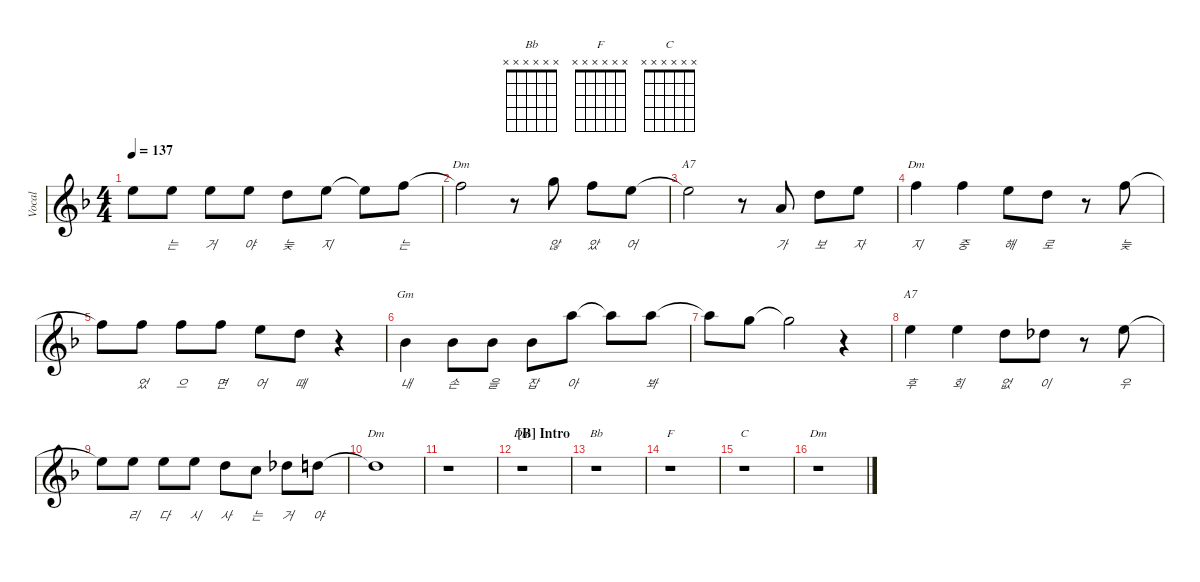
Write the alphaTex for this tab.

\defaultSystemsLayout 4
\hideDynamics
\bracketExtendMode nobrackets
\track ("Singer" "Vocal") {defaultSystemsLayout 4 instrument voiceoohs}
\staff {score}
\tuning (E4 B3 G3 D3 A2 E2)
\chord ("Dm" x x x x x x)
\chord ("Bb" x x x x x x)
\chord ("F" x x x x x x)
\chord ("C" x x x x x x)
\chord ("Gm" 6 x x x x x) {firstfret 6 showdiagram false showfingering false}
\chord ("A7" 12 x x x x x) {firstfret 12 showdiagram false showfingering false}
\chord ("Dm" 13 x x x x x) {firstfret 13 showdiagram false showfingering false}
\chord ("Dm" 10 x x x x x) {firstfret 10 showdiagram false showfingering false}
\ts (4 4)
\tempo 137
\clef g2
\ks f
12.1{t acc forcenatural}.8{dy mf} 12.1{acc forcenatural}.8{lyrics (0 "는") lyrics (1 "") lyrics (2 "") lyrics (3 "") lyrics (4 "")} 12.1{acc forcenatural}.8{lyrics (0 "거") lyrics (1 "") lyrics (2 "") lyrics (3 "") lyrics (4 "")} 12.1{acc forcenatural}.8{lyrics (0 "야") lyrics (1 "") lyrics (2 "") lyrics (3 "") lyrics (4 "")} 10.1{acc forcenatural}.8{lyrics (0 "늦") lyrics (1 "") lyrics (2 "") lyrics (3 "") lyrics (4 "")} 12.1{acc forcenatural}.8{lyrics (0 "지") lyrics (1 "") lyrics (2 "") lyrics (3 "") lyrics (4 "")} 12.1{t acc forcenatural}.8 13.1{acc forcenatural}.8{lyrics (0 "는") lyrics (1 "") lyrics (2 "") lyrics (3 "") lyrics (4 "")} |
13.1{t acc forcenatural}.2{ch "Dm"} r.8 15.1{acc forcenatural}.8{lyrics (0 "않") lyrics (1 "") lyrics (2 "") lyrics (3 "") lyrics (4 "")} 13.1{acc forcenatural}.8{lyrics (0 "았") lyrics (1 "") lyrics (2 "") lyrics (3 "") lyrics (4 "")} 12.1{acc forcenatural}.8{lyrics (0 "어") lyrics (1 "") lyrics (2 "") lyrics (3 "") lyrics (4 "")} |
12.1{t acc forcenatural}.2{ch "A7"} r.8 5.1{acc forcenatural}.8{lyrics (0 "가") lyrics (1 "") lyrics (2 "") lyrics (3 "") lyrics (4 "")} 10.1{acc forcenatural}.8{lyrics (0 "보") lyrics (1 "") lyrics (2 "") lyrics (3 "") lyrics (4 "")} 12.1{acc forcenatural}.8{lyrics (0 "자") lyrics (1 "") lyrics (2 "") lyrics (3 "") lyrics (4 "")} |
13.1{acc forcenatural}.4{ch "Dm" lyrics (0 "지") lyrics (1 "") lyrics (2 "") lyrics (3 "") lyrics (4 "")} 13.1{acc forcenatural}.4{lyrics (0 "중") lyrics (1 "") lyrics (2 "") lyrics (3 "") lyrics (4 "")} 12.1{acc forcenatural}.8{lyrics (0 "해") lyrics (1 "") lyrics (2 "") lyrics (3 "") lyrics (4 "")} 10.1{acc forcenatural}.8{lyrics (0 "로") lyrics (1 "") lyrics (2 "") lyrics (3 "") lyrics (4 "")} r.8 13.1{acc forcenatural}.8{lyrics (0 "늦") lyrics (1 "") lyrics (2 "") lyrics (3 "") lyrics (4 "")} |
13.1{t acc forcenatural}.8 13.1{acc forcenatural}.8{lyrics (0 "었") lyrics (1 "") lyrics (2 "") lyrics (3 "") lyrics (4 "")} 13.1{acc forcenatural}.8{lyrics (0 "으") lyrics (1 "") lyrics (2 "") lyrics (3 "") lyrics (4 "")} 13.1{acc forcenatural}.8{lyrics (0 "면") lyrics (1 "") lyrics (2 "") lyrics (3 "") lyrics (4 "")} 12.1{acc forcenatural}.8{lyrics (0 "어") lyrics (1 "") lyrics (2 "") lyrics (3 "") lyrics (4 "")} 10.1{acc forcenatural}.8{lyrics (0 "때") lyrics (1 "") lyrics (2 "") lyrics (3 "") lyrics (4 "")} r.4 |
6.1{acc b}.4{ch "Gm" lyrics (0 "내") lyrics (1 "") lyrics (2 "") lyrics (3 "") lyrics (4 "")} 6.1{acc b}.8{lyrics (0 "손") lyrics (1 "") lyrics (2 "") lyrics (3 "") lyrics (4 "")} 6.1{acc b}.8{lyrics (0 "을") lyrics (1 "") lyrics (2 "") lyrics (3 "") lyrics (4 "")} 6.1{acc b}.8{lyrics (0 "잡") lyrics (1 "") lyrics (2 "") lyrics (3 "") lyrics (4 "")} 17.1{acc forcenatural}.8{lyrics (0 "아") lyrics (1 "") lyrics (2 "") lyrics (3 "") lyrics (4 "")} 17.1{t acc forcenatural}.8 17.1{acc forcenatural}.8{lyrics (0 "봐") lyrics (1 "") lyrics (2 "") lyrics (3 "") lyrics (4 "")} |
17.1{t acc forcenatural}.8 15.1{acc forcenatural}.8 15.1{t acc forcenatural}.2 r.4 |
12.1{acc forcenatural}.4{ch "A7" lyrics (0 "후") lyrics (1 "") lyrics (2 "") lyrics (3 "") lyrics (4 "")} 12.1{acc forcenatural}.4{lyrics (0 "회") lyrics (1 "") lyrics (2 "") lyrics (3 "") lyrics (4 "")} 10.1{acc forcenatural}.8{lyrics (0 "없") lyrics (1 "") lyrics (2 "") lyrics (3 "") lyrics (4 "")} 9.1{acc b}.8{lyrics (0 "이") lyrics (1 "") lyrics (2 "") lyrics (3 "") lyrics (4 "")} r.8 12.1{acc forcenatural}.8{lyrics (0 "우") lyrics (1 "") lyrics (2 "") lyrics (3 "") lyrics (4 "")} |
12.1{t acc forcenatural}.8 12.1{acc forcenatural}.8{lyrics (0 "리") lyrics (1 "") lyrics (2 "") lyrics (3 "") lyrics (4 "")} 12.1{acc forcenatural}.8{lyrics (0 "다") lyrics (1 "") lyrics (2 "") lyrics (3 "") lyrics (4 "")} 12.1{acc forcenatural}.8{lyrics (0 "시") lyrics (1 "") lyrics (2 "") lyrics (3 "") lyrics (4 "")} 10.1{acc forcenatural}.8{lyrics (0 "사") lyrics (1 "") lyrics (2 "") lyrics (3 "") lyrics (4 "")} 8.1{acc forcenatural}.8{lyrics (0 "는") lyrics (1 "") lyrics (2 "") lyrics (3 "") lyrics (4 "")} 9.1{acc b}.8{lyrics (0 "거") lyrics (1 "") lyrics (2 "") lyrics (3 "") lyrics (4 "")} 10.1{acc forcenatural}.8{lyrics (0 "야") lyrics (1 "") lyrics (2 "") lyrics (3 "") lyrics (4 "")} |
10.1{t acc forcenatural}.1{ch "Dm"} |
r.1 |
\section ("B" "Intro")
r.1{ch "Dm"} |
r.1{ch "Bb"} |
r.1{ch "F"} |
r.1{ch "C"} |
r.1{ch "Dm"}
